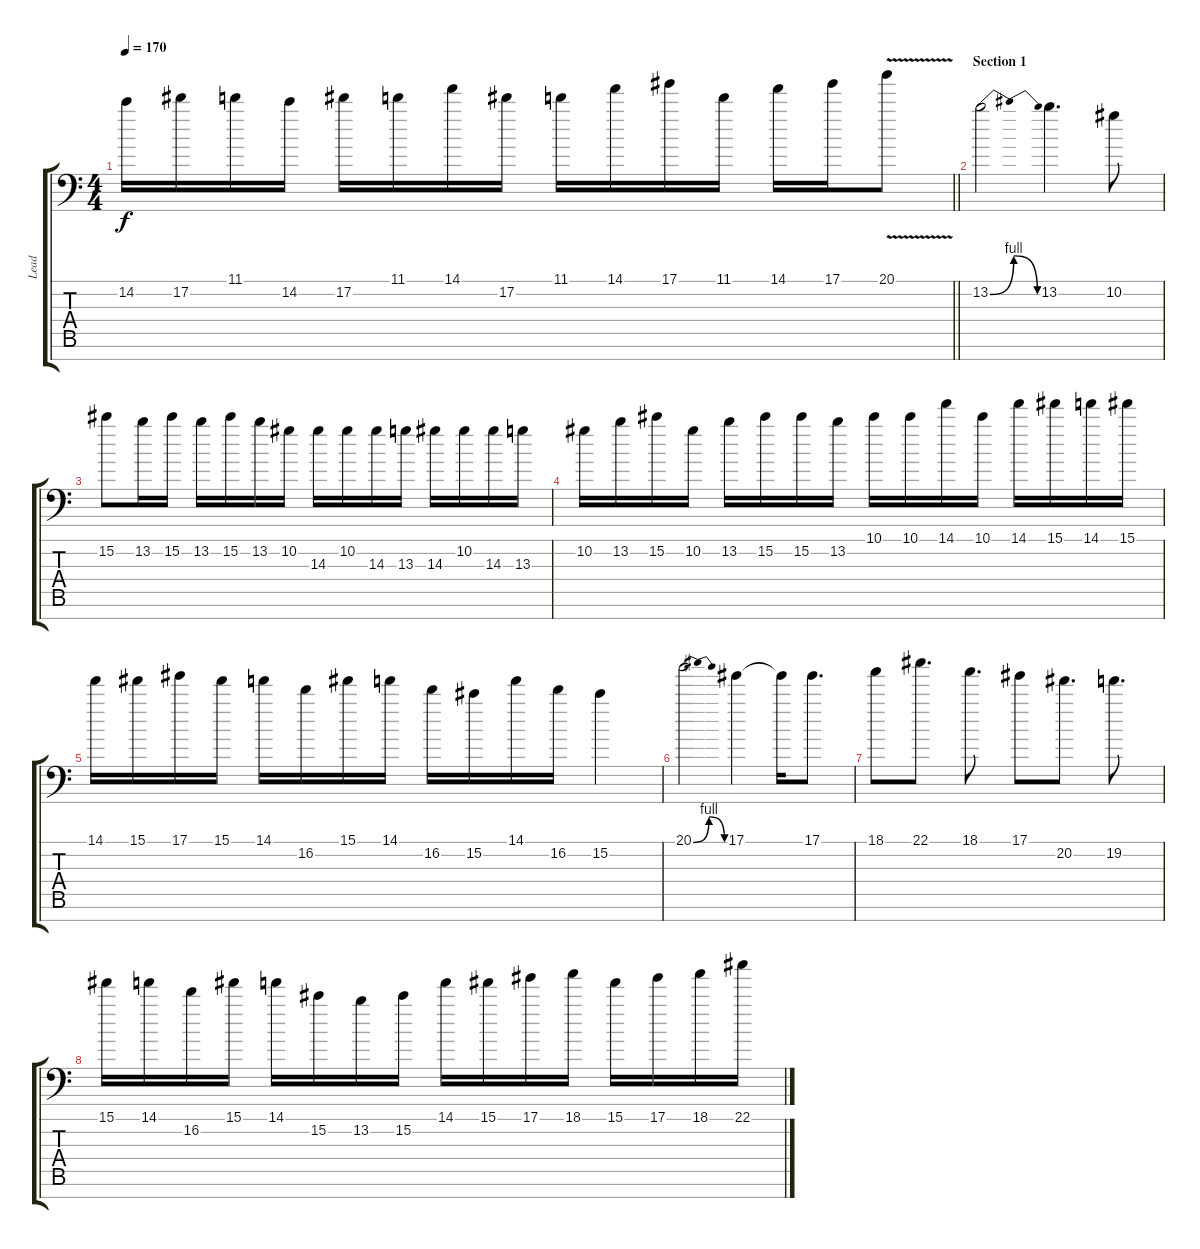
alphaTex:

\track ("Lead" "Lead") {instrument distortionguitar}
\staff {score tabs}
\tuning (Eb4 Bb3 Gb3 Db3 Ab2 Eb2 Bb1) {hide}
\ts (4 4)
\tempo 170
\clef f4
\barLineRight lightlight
\ks c
14.2.16{dy f} 17.2.16 11.1.16 14.2.16 17.2.16 11.1.16 14.1.16 17.2.16 11.1.16 14.1.16 17.1.16 11.1.16 14.1.16 17.1.16 20.1{v}.8 |
\section ("" "Section 1")
13.2{be (bendrelease 0 0 15 4 45 4 60 0)}.2 13.2.4{d} 10.2.8 |
15.2.8 13.2.16 15.2.16 13.2.16 15.2.16 13.2.16 10.2.16 14.3.16 10.2.16 14.3.16 13.3.16 14.3.16 10.2.16 14.3.16 13.3.16 |
10.2.16 13.2.16 15.2.16 10.2.16 13.2.16 15.2.16 15.2.16 13.2.16 10.1.16 10.1.16 14.1.16 10.1.16 14.1.16 15.1.16 14.1.16 15.1.16 |
14.1.16 15.1.16 17.1.16 15.1.16 14.1.16 16.2.16 15.1.16 14.1.16 16.2.16 15.2.16 14.1.16 16.2.16 15.2.4 |
20.1{be (bendrelease 0 0 30 4 45 4 60 0)}.2 17.1.4 17.1{t}.16 17.1.8{d} |
18.1.8 22.1.8{d} 18.1.8{d} 17.1.8 20.2.8{d} 19.2.8{d} |
15.1.16 14.1.16 16.2.16 15.1.16 14.1.16 15.2.16 13.2.16 15.2.16 14.1.16 15.1.16 17.1.16 18.1.16 15.1.16 17.1.16 18.1.16 22.1.16
